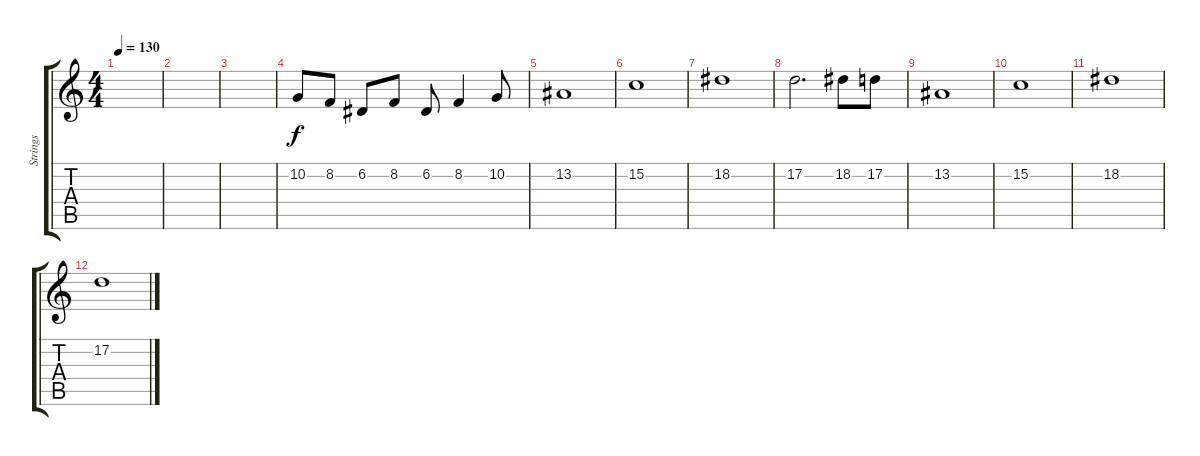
\track ("Strings" "Strings") {instrument stringensemble1}
\staff {score tabs}
\tuning (D4 A3 F3 C3 G2 D2) {hide}
\ts (4 4)
\tempo 130
\clef g2
\ks c
|
|
|
10.2.8{instrument stringensemble1} 8.2.8 6.2.8 8.2.8 6.2.8 8.2.4 10.2.8 |
13.2.1 |
15.2.1 |
18.2.1 |
17.2.2{d} 18.2.8 17.2.8 |
13.2.1 |
15.2.1 |
18.2.1 |
17.2.1
